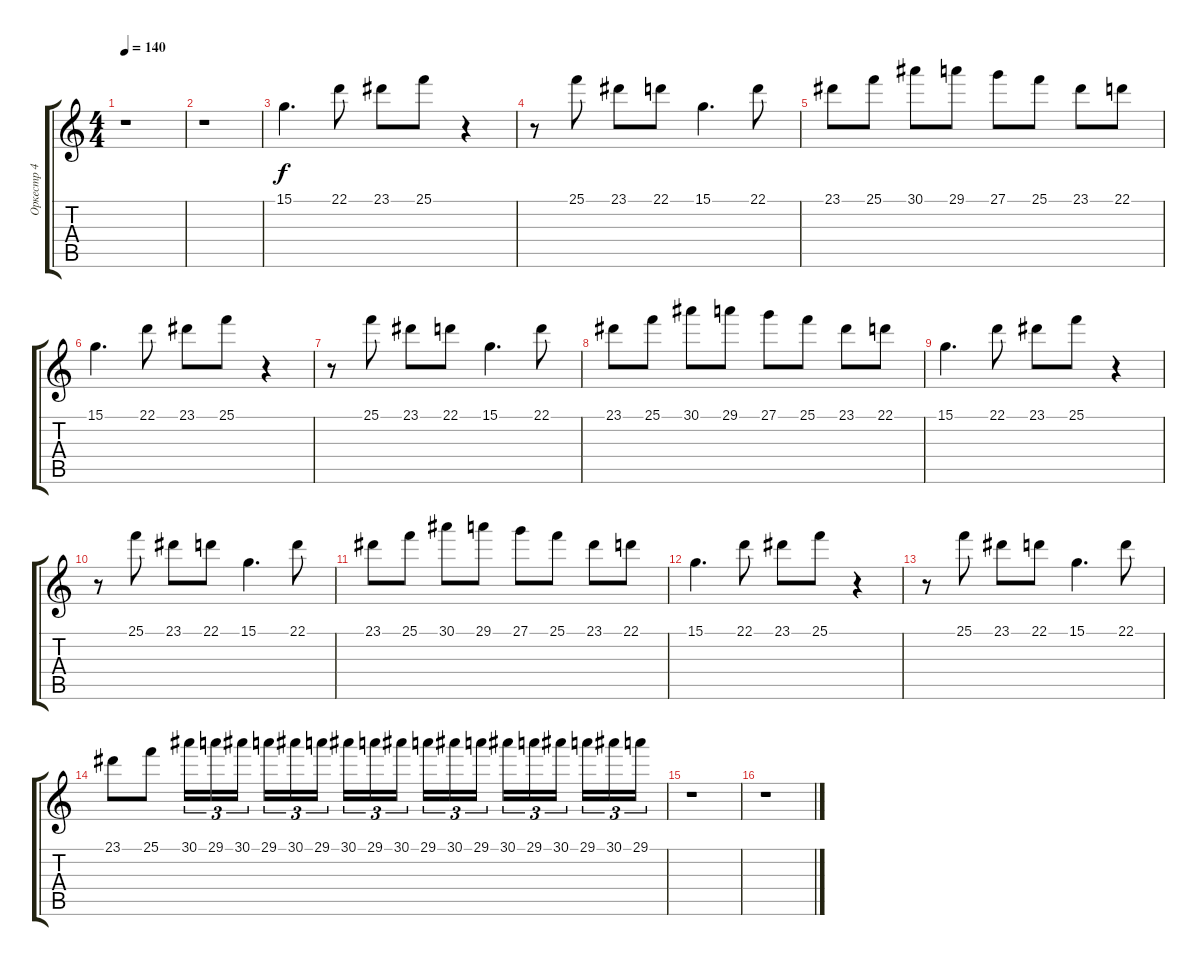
\track ("Оркестр 4" "Оркестр 4") {instrument flute}
\staff {score tabs}
\tuning (E4 B3 G3 D3 A2 E2) {hide}
\ts (4 4)
\tempo 140
\clef g2
\ks c
r.1{dy f} |
r.1 |
15.1.4{d} 22.1.8 23.1.8 25.1.8 r.4 |
r.8 25.1.8 23.1.8 22.1.8 15.1.4{d} 22.1.8 |
23.1.8 25.1.8 30.1.8 29.1.8 27.1.8 25.1.8 23.1.8 22.1.8 |
15.1.4{d} 22.1.8 23.1.8 25.1.8 r.4 |
r.8 25.1.8 23.1.8 22.1.8 15.1.4{d} 22.1.8 |
23.1.8 25.1.8 30.1.8 29.1.8 27.1.8 25.1.8 23.1.8 22.1.8 |
15.1.4{d} 22.1.8 23.1.8 25.1.8 r.4 |
r.8 25.1.8 23.1.8 22.1.8 15.1.4{d} 22.1.8 |
23.1.8 25.1.8 30.1.8 29.1.8 27.1.8 25.1.8 23.1.8 22.1.8 |
15.1.4{d} 22.1.8 23.1.8 25.1.8 r.4 |
r.8 25.1.8 23.1.8 22.1.8 15.1.4{d} 22.1.8 |
23.1.8 25.1.8 30.1.16{tu (3 2)} 29.1.16{tu (3 2)} 30.1.16{tu (3 2) beam splitsecondary} 29.1.16{tu (3 2)} 30.1.16{tu (3 2)} 29.1.16{tu (3 2)} 30.1.16{tu (3 2)} 29.1.16{tu (3 2)} 30.1.16{tu (3 2) beam splitsecondary} 29.1.16{tu (3 2)} 30.1.16{tu (3 2)} 29.1.16{tu (3 2)} 30.1.16{tu (3 2)} 29.1.16{tu (3 2)} 30.1.16{tu (3 2) beam splitsecondary} 29.1.16{tu (3 2)} 30.1.16{tu (3 2)} 29.1.16{tu (3 2)} |
r.1 |
r.1
